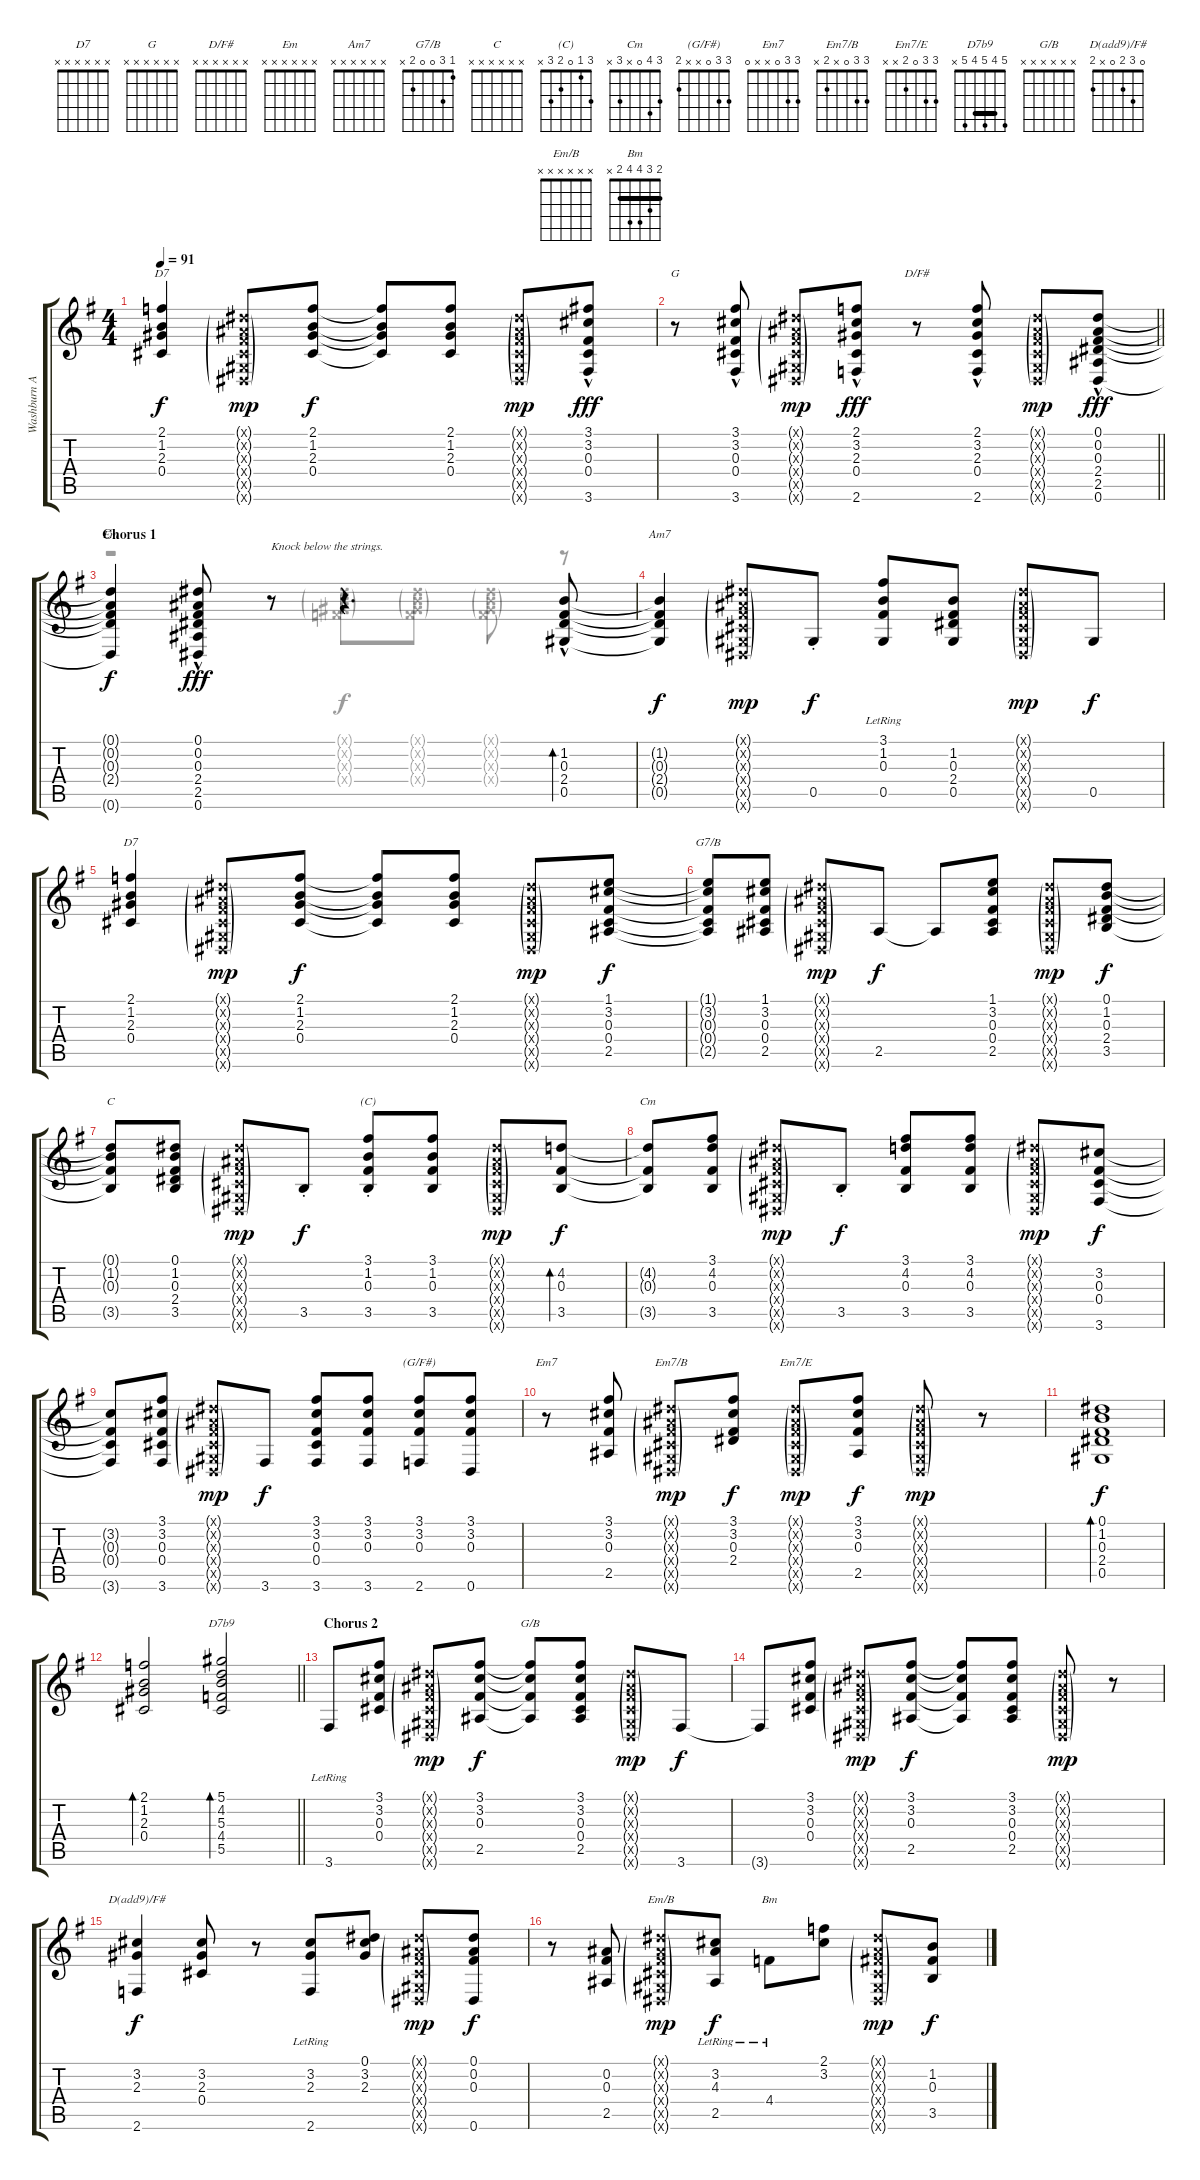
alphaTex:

\track ("Washburn Acoustic" "Washburn A") {instrument acousticguitarsteel}
\staff {score tabs}
\tuning (Eb4 Bb3 Gb3 Db3 Ab2 Eb2) {hide}
\chord ("D7" 2 1 2 0 x x)
\chord ("G" x x x x x x)
\chord ("D/F#" x x x x x x)
\chord ("Em" x x x x x x)
\chord ("Am7" x x x x x x)
\chord ("D7" x x x x x x)
\chord ("G7/B" 1 3 0 0 2 x)
\chord ("C" x x x x x x)
\chord ("(C)" 3 1 0 2 3 x)
\chord ("Cm" 3 4 0 x 3 x)
\chord ("(G/F#)" 3 3 0 x x 2)
\chord ("Em7" 3 3 0 x x 0)
\chord ("Em7/B" 3 3 0 x 2 x)
\chord ("Em7/E" 3 3 0 2 x x)
\chord ("D7b9" 5 4 5 4 5 x) {barre 4}
\chord ("G/B" x x x x x x)
\chord ("D(add9)/F#" 0 3 2 0 x 2)
\chord ("Em/B" x x x x x x)
\chord ("Bm" 2 3 4 4 2 x) {barre 2}
\voice
\ts (4 4)
\tempo 91
\clef g2
\ks g
(2.1 1.2 2.3 0.4).4{ch "D7" dy f} (0.1{g x} 0.2{g x} 0.3{g x} 0.4{g x} 0.5{g x} 0.6{g x}).8{dy mp} (2.1 1.2 2.3 0.4).8{dy f} (2.1{t} 1.2{t} 2.3{t} 0.4{t}).8 (2.1 1.2 2.3 0.4).8 (0.1{g x} 0.2{g x} 0.3{g x} 0.4{g x} 0.5{g x} 0.6{g x}).8{dy mp} (3.1{hac} 3.2{hac} 0.3{hac} 0.4{hac} 3.6{hac}).8{dy fff} |
\barLineRight lightlight
r.8{ch "G"} (3.1{hac} 3.2{hac} 0.3{hac} 0.4{hac} 3.6{hac}).8 (0.1{g x} 0.2{g x} 0.3{g x} 0.4{g x} 0.5{g x} 0.6{g x}).8{dy mp} (2.1{hac} 3.2{hac} 2.3{hac} 0.4{hac} 2.6{hac}).8{dy fff} r.8{ch "D/F#"} (2.1{hac} 3.2{hac} 2.3{hac} 0.4{hac} 2.6{hac}).8 (0.1{g x} 0.2{g x} 0.3{g x} 0.4{g x} 0.5{g x} 0.6{g x}).8{dy mp} (0.1{hac} 0.2{hac} 0.3{hac} 2.4{hac} 2.5 0.6{hac}).8{dy fff} |
\section ("" "Chorus 1")
(0.1{t} 0.2{t} 0.3{t} 2.4{t} 0.6{t}).4{ch "Em" dy f} (0.1{hac} 0.2{hac} 0.3{hac} 2.4{hac} 2.5{hac} 0.6{hac}).8{dy fff} r.8{txt "Knock below the strings."} r.4{d} (1.2{hac} 0.3{hac} 2.4{hac} 0.5{hac}).8{bd 120} |
(1.2{t} 0.3{t} 2.4{t} 0.5{t}).4{ch "Am7" dy f} (0.1{g x} 0.2{g x} 0.3{g x} 0.4{g x} 0.5{g x} 0.6{g x}).8{dy mp} 0.5{st}.8{dy f} (3.1{lr} 1.2 0.3 0.5).8 (1.2 0.3 2.4 0.5).8 (0.1{g x} 0.2{g x} 0.3{g x} 0.4{g x} 0.5{g x} 0.6{g x}).8{dy mp} 0.5.8{dy f} |
(2.1 1.2 2.3 0.4).4{ch "D7"} (0.1{g x} 0.2{g x} 0.3{g x} 0.4{g x} 0.5{g x} 0.6{g x}).8{dy mp} (2.1 1.2 2.3 0.4).8{dy f} (2.1{t} 1.2{t} 2.3{t} 0.4{t}).8 (2.1 1.2 2.3 0.4).8 (0.1{g x} 0.2{g x} 0.3{g x} 0.4{g x} 0.5{g x} 0.6{g x}).8{dy mp} (1.1 3.2 0.3 0.4 2.5).8{dy f} |
(1.1{t} 3.2{t} 0.3{t} 0.4{t} 2.5{t}).8{ch "G7/B"} (1.1 3.2 0.3 0.4 2.5).8 (0.1{g x} 0.2{g x} 0.3{g x} 0.4{g x} 0.5{g x} 0.6{g x}).8{dy mp} 2.5.8{dy f} 2.5{t}.8 (1.1 3.2 0.3 0.4 2.5).8 (0.1{g x} 0.2{g x} 0.3{g x} 0.4{g x} 0.5{g x} 0.6{g x}).8{dy mp} (0.1 1.2 0.3 2.4 3.5).8{dy f} |
(0.1{t} 1.2{t} 0.3{t} 3.5{t}).8{ch "C"} (0.1 1.2 0.3 2.4 3.5).8 (0.1{g x} 0.2{g x} 0.3{g x} 0.4{g x} 0.5{g x} 0.6{g x}).8{dy mp} 3.5{st}.8{dy f} (3.1{st} 1.2{st} 0.3{st} 3.5{st}).8{ch "(C)"} (3.1 1.2 0.3 3.5).8 (0.1{g x} 0.2{g x} 0.3{g x} 0.4{g x} 0.5{g x} 0.6{g x}).8{dy mp} (4.2 0.3 3.5).8{bd 240 dy f} |
(4.2{t} 0.3{t} 3.5{t}).8{ch "Cm"} (3.1 4.2 0.3 3.5).8 (0.1{g x} 0.2{g x} 0.3{g x} 0.4{g x} 0.5{g x} 0.6{g x}).8{dy mp} 3.5{st}.8{dy f} (3.1 4.2 0.3 3.5).8 (3.1 4.2 0.3 3.5).8 (0.1{g x} 0.2{g x} 0.3{g x} 0.4{g x} 0.5{g x} 0.6{g x}).8{dy mp} (3.2 0.3 0.4 3.6).8{dy f} |
(3.2{t} 0.3{t} 0.4{t} 3.6{t}).8 (3.1 3.2 0.3 0.4 3.6).8 (0.1{g x} 0.2{g x} 0.3{g x} 0.4{g x} 0.5{g x} 0.6{g x}).8{dy mp} 3.6.8{dy f} (3.1 3.2 0.3 0.4 3.6).8 (3.1 3.2 0.3 3.6).8 (3.1 3.2 0.3 2.6).8{ch "(G/F#)"} (3.1 3.2 0.3 0.6).8 |
r.8{ch "Em7"} (3.1 3.2 0.3 2.5).8 (0.1{g x} 0.2{g x} 0.3{g x} 0.4{g x} 0.5{g x} 0.6{g x}).8{ch "Em7/B" dy mp} (3.1 3.2 0.3 2.4).8{dy f} (0.1{g x} 0.2{g x} 0.3{g x} 0.4{g x} 0.5{g x} 0.6{g x}).8{ch "Em7/E" dy mp} (3.1 3.2 0.3 2.5).8{dy f} (0.1{g x} 0.2{g x} 0.3{g x} 0.4{g x} 0.5{g x} 0.6{g x}).8{dy mp} r.8 |
(0.1 1.2 0.3 2.4 0.5).1{bd 120 dy f} |
\barLineRight lightlight
(2.1 1.2 2.3 0.4).2{bd 120} (5.1 4.2 5.3 4.4 5.5).2{bd 240 ch "D7b9"} |
\section ("" "Chorus 2")
3.6{lr}.8 (3.1 3.2 0.3 0.4).8 (0.1{g x} 0.2{g x} 0.3{g x} 0.4{g x} 0.5{g x} 0.6{g x}).8{dy mp} (3.1 3.2 0.3 2.5).8{dy f} (3.1{t} 3.2{t} 0.3{t} 2.5{t}).8{ch "G/B"} (3.1 3.2 0.3 0.4 2.5).8 (0.1{g x} 0.2{g x} 0.3{g x} 0.4{g x} 0.5{g x} 0.6{g x}).8{dy mp} 3.6.8{dy f} |
3.6{t}.8 (3.1 3.2 0.3 0.4).8 (0.1{g x} 0.2{g x} 0.3{g x} 0.4{g x} 0.5{g x} 0.6{g x}).8{dy mp} (3.1 3.2 0.3 2.5).8{dy f} (3.1{t} 3.2{t} 0.3{t} 2.5{t}).8 (3.1 3.2 0.3 0.4 2.5).8 (0.1{g x} 0.2{g x} 0.3{g x} 0.4{g x} 0.5{g x} 0.6{g x}).8{dy mp} r.8 |
(3.2 2.3 2.6).4{ch "D(add9)/F#" dy f} (3.2 2.3 0.4).8 r.8 (3.2 2.3 2.6{lr}).8 (0.1 3.2 2.3).8 (0.1{g x} 0.2{g x} 0.3{g x} 0.4{g x} 0.5{g x} 0.6{g x}).8{dy mp} (0.1 0.2 0.3 0.6).8{dy f} |
r.8 (0.2 0.3 2.5).8 (0.1{g x} 0.2{g x} 0.3{g x} 0.4{g x} 0.5{g x} 0.6{g x}).8{ch "Em/B" dy mp} (3.2{lr} 4.3{lr} 2.5{lr}).8{dy f} 4.4{lr}.8{ch "Bm"} (2.1 3.2).8 (0.1{g x} 0.2{g x} 0.3{g x} 0.4{g x} 0.5{g x} 0.6{g x}).8{dy mp} (1.2 0.3 3.5).8{dy f}
\voice
\clef g2
\ottava regular
\simile none
\ks g
|
\barLineRight lightlight
|
r.2 (0.1{g x} 1.2{g x} 2.3{g x} 4.4{g x}).8 (0.1{g x} 1.2{g x} 2.3{g x} 4.4{g x}).8 (0.1{g x} 1.2{g x} 2.3{g x} 4.4{g x}).8 r.8 |
|
|
|
|
|
|
|
|
\barLineRight lightlight
|
|
|
|
